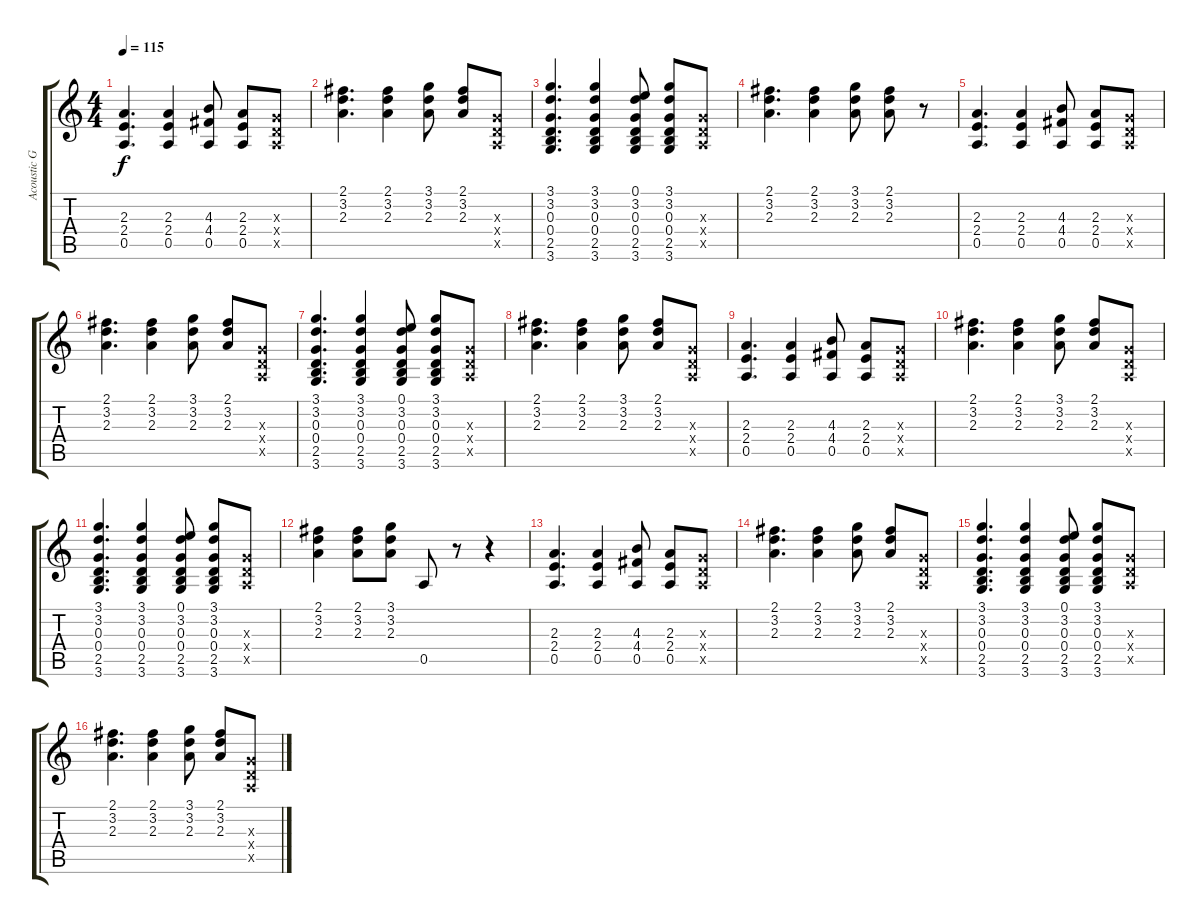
\track ("Acoustic Guitar" "Acoustic G") {instrument acousticguitarsteel}
\staff {score tabs}
\tuning (E4 B3 G3 D3 A2 E2) {hide}
\ts (4 4)
\tempo 115
\clef g2
\ks c
(2.3 2.4 0.5).4{d dy f} (2.3 2.4 0.5).4 (4.3 4.4 0.5).8 (2.3 2.4 0.5).8 (0.3{x} 0.4{x} 0.5{x}).8 |
(2.1 3.2 2.3).4{d} (2.1 3.2 2.3).4 (3.1 3.2 2.3).8 (2.1 3.2 2.3).8 (0.3{x} 0.4{x} 0.5{x}).8 |
(3.1 3.2 0.3 0.4 2.5 3.6).4{d} (3.1 3.2 0.3 0.4 2.5 3.6).4 (0.1 3.2 0.3 0.4 2.5 3.6).8 (3.1 3.2 0.3 0.4 2.5 3.6).8 (0.3{x} 0.4{x} 0.5{x}).8 |
(2.1 3.2 2.3).4{d} (2.1 3.2 2.3).4 (3.1 3.2 2.3).8 (2.1 3.2 2.3).8 r.8 |
(2.3 2.4 0.5).4{d} (2.3 2.4 0.5).4 (4.3 4.4 0.5).8 (2.3 2.4 0.5).8 (0.3{x} 0.4{x} 0.5{x}).8 |
(2.1 3.2 2.3).4{d} (2.1 3.2 2.3).4 (3.1 3.2 2.3).8 (2.1 3.2 2.3).8 (0.3{x} 0.4{x} 0.5{x}).8 |
(3.1 3.2 0.3 0.4 2.5 3.6).4{d} (3.1 3.2 0.3 0.4 2.5 3.6).4 (0.1 3.2 0.3 0.4 2.5 3.6).8 (3.1 3.2 0.3 0.4 2.5 3.6).8 (0.3{x} 0.4{x} 0.5{x}).8 |
(2.1 3.2 2.3).4{d} (2.1 3.2 2.3).4 (3.1 3.2 2.3).8 (2.1 3.2 2.3).8 (0.3{x} 0.4{x} 0.5{x}).8 |
(2.3 2.4 0.5).4{d} (2.3 2.4 0.5).4 (4.3 4.4 0.5).8 (2.3 2.4 0.5).8 (0.3{x} 0.4{x} 0.5{x}).8 |
(2.1 3.2 2.3).4{d} (2.1 3.2 2.3).4 (3.1 3.2 2.3).8 (2.1 3.2 2.3).8 (0.3{x} 0.4{x} 0.5{x}).8 |
(3.1 3.2 0.3 0.4 2.5 3.6).4{d} (3.1 3.2 0.3 0.4 2.5 3.6).4 (0.1 3.2 0.3 0.4 2.5 3.6).8 (3.1 3.2 0.3 0.4 2.5 3.6).8 (0.3{x} 0.4{x} 0.5{x}).8 |
(2.1 3.2 2.3).4 (2.1 3.2 2.3).8 (3.1 3.2 2.3).8 0.5.8 r.8 r.4 |
(2.3 2.4 0.5).4{d} (2.3 2.4 0.5).4 (4.3 4.4 0.5).8 (2.3 2.4 0.5).8 (0.3{x} 0.4{x} 0.5{x}).8 |
(2.1 3.2 2.3).4{d} (2.1 3.2 2.3).4 (3.1 3.2 2.3).8 (2.1 3.2 2.3).8 (0.3{x} 0.4{x} 0.5{x}).8 |
(3.1 3.2 0.3 0.4 2.5 3.6).4{d} (3.1 3.2 0.3 0.4 2.5 3.6).4 (0.1 3.2 0.3 0.4 2.5 3.6).8 (3.1 3.2 0.3 0.4 2.5 3.6).8 (0.3{x} 0.4{x} 0.5{x}).8 |
(2.1 3.2 2.3).4{d} (2.1 3.2 2.3).4 (3.1 3.2 2.3).8 (2.1 3.2 2.3).8 (0.3{x} 0.4{x} 0.5{x}).8
